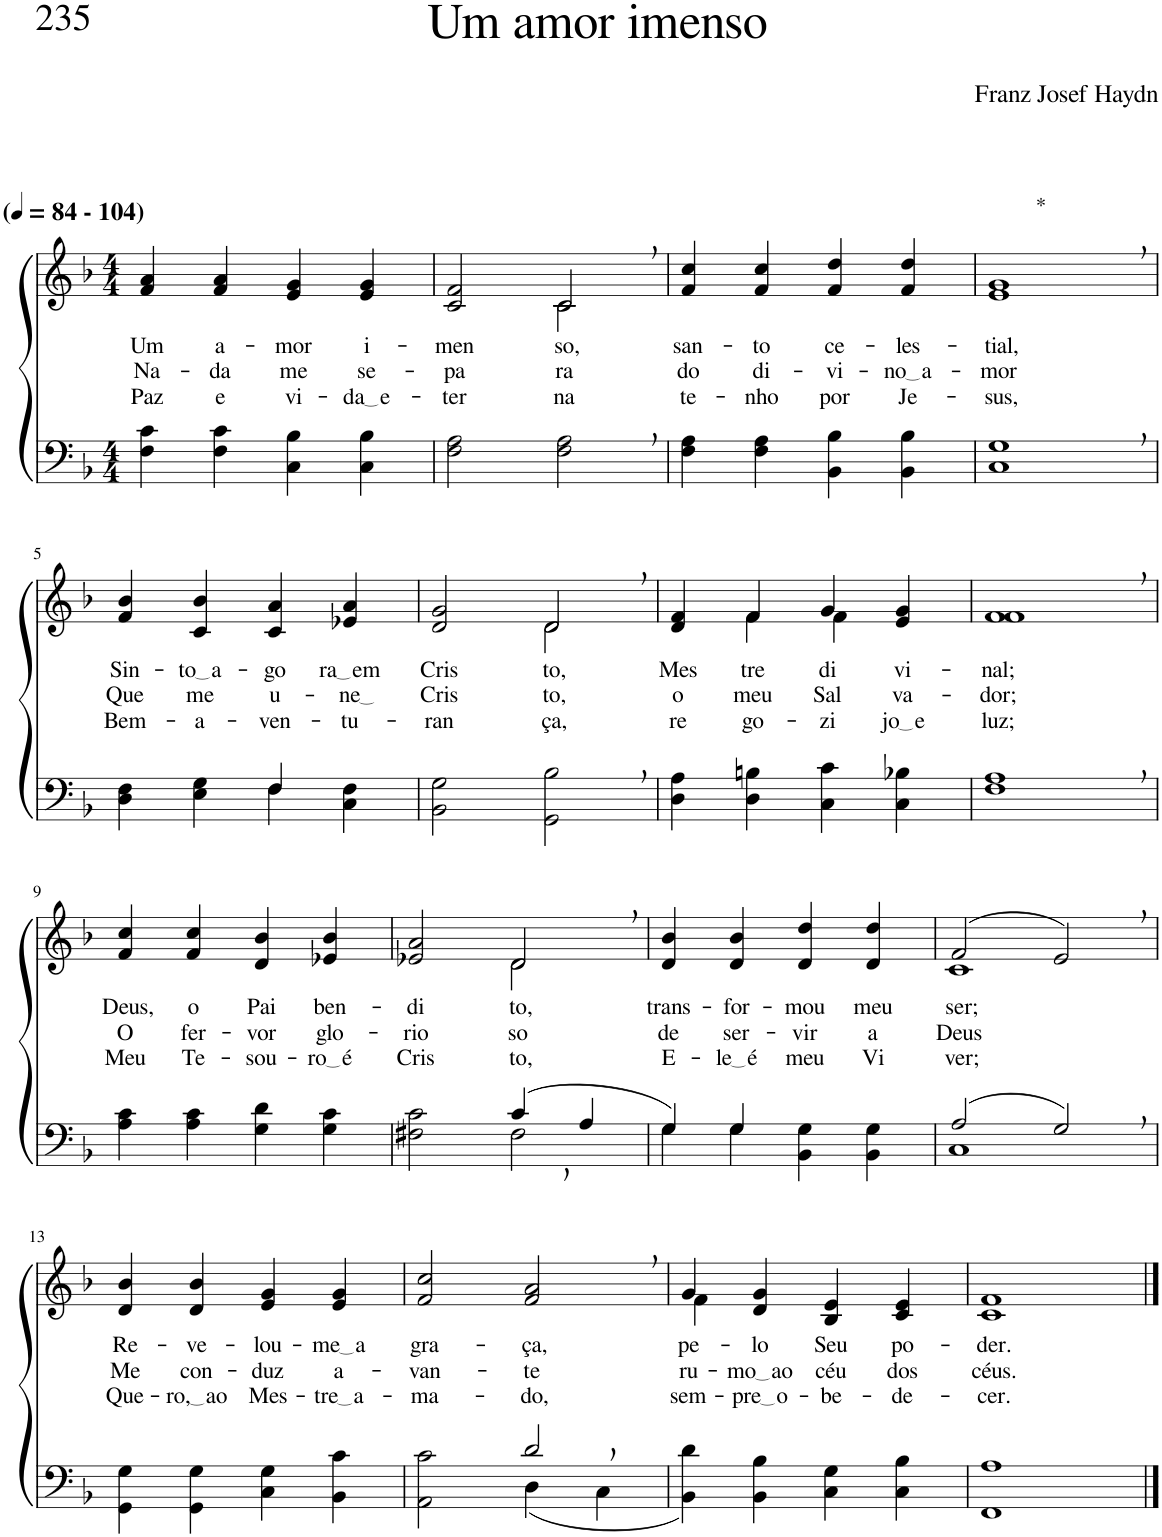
**kern	**kern	**text	**text	**text
*part2	*part1	*part1	*part1	*part1
*staff2	*staff1	*staff1	*staff1	*staff1
*I"Parte III e IV	*I"Parte I e II	*	*	*
*clefF4	*clefG2	*	*	*
*k[b-]	*k[b-]	*	*	*
*M4/4	*M4/4	*	*	*
*MM84	*MM84	*	*	*
=1	=1	=1	=1	=1
!	!LO:TX:a:B:t=(	!	!	!
!	!LO:TX:a:B:t=- 104)	!	!	!
!	!	!LO:LY:b	!LO:LY:b	!LO:LY:b
4F\ 4c\	4f/ 4a/	Um	Na-	Paz
!	!	!LO:LY:b	!LO:LY:b	!LO:LY:b
4F\ 4c\	4f/ 4a/	a-	-da	e
!	!	!LO:LY:b	!LO:LY:b	!LO:LY:b
4C\ 4B-\	4e/ 4g/	-mor	me	vi-
!	!	!LO:LY:b	!LO:LY:b	!LO:LY:b
4C\ 4B-\	4e/ 4g/	i-	se-	da e
=2	=2	=2	=2	=2
!	!	!LO:LY:b	!LO:LY:b	!LO:LY:b
*	*^	*	*	*
2F\ 2A\	2c/ 2f/	2ryy	-men-	-pa-	-ter-
!	!	!	!LO:LY:b	!LO:LY:b	!LO:LY:b
2F\, 2A\,	2c,/	2c\	-so,	-ra	-na
=3	=3	=3	=3	=3	=3
!	!	!	!LO:LY:b	!LO:LY:b	!LO:LY:b
*	*v	*v	*	*	*
4F\ 4A\	4f/ 4cc/	san-	do	te-
!	!	!LO:LY:b	!LO:LY:b	!LO:LY:b
4F\ 4A\	4f/ 4cc/	-to	di-	-nho
!	!	!LO:LY:b	!LO:LY:b	!LO:LY:b
4BB-\ 4B-\	4f/ 4dd/	ce-	-vi-	por
!	!	!LO:LY:b	!LO:LY:b	!LO:LY:b
4BB-\ 4B-\	4f/ 4dd/	-les-	no a	Je-
=4	=4	=4	=4	=4
!	!LO:TX:a:t=*	!	!	!
!	!	!LO:LY:b	!LO:LY:b	!LO:LY:b
1C, 1G,	1e, 1g,	-tial,	-mor	-sus,
!!LO:LB:g=z
=5	=5	=5	=5	=5
*^	*	*	*	*
!	!	!	!LO:LY:b	!LO:LY:b	!LO:LY:b
2ryy	4D\ 4F\	4f/ 4b-/	Sin-	Que	Bem-
!	!	!	!LO:LY:b	!LO:LY:b	!LO:LY:b
.	4E\ 4G\	4c/ 4b-/	to a	me	-a-
!	!	!	!LO:LY:b	!LO:LY:b	!LO:LY:b
4F/	4F\	4c/ 4a/	-go	u-	-ven-
!	!	!	!LO:LY:b	!LO:LY:b	!LO:LY:b
4ryy	4C\ 4F\	4e-X/ 4a/	ra em	ne	-tu-
=6	=6	=6	=6	=6	=6
!	!	!	!LO:LY:b	!LO:LY:b	!LO:LY:b
*v	*v	*^	*	*	*
2BB-\ 2G\	2d/ 2g/	2ryy	Cris-	Cris-	-ran-
!	!	!	!LO:LY:b	!LO:LY:b	!LO:LY:b
2GG\, 2B-\,	2d,/	2d\	-to,	to,	ça,
=7	=7	=7	=7	=7	=7
!	!	!	!LO:LY:b	!LO:LY:b	!LO:LY:b
4D\ 4A\	4ryy	4d/ 4f/	Mes-	o	re-
!	!	!	!LO:LY:b	!LO:LY:b	!LO:LY:b
4D\ 4Bn\	4f\	4f/	tre	meu	-go-
!	!	!	!LO:LY:b	!LO:LY:b	!LO:LY:b
4C\ 4c\	4f\	4g/	di-	Sal-	-zi-
!	!	!	!LO:LY:b	!LO:LY:b	!LO:LY:b
4C\ 4B-X\	4ryy	4e/ 4g/	vi-	-va-	jo e
=8	=8	=8	=8	=8	=8
!	!	!	!LO:LY:b	!LO:LY:b	!LO:LY:b
*	*v	*v	*	*	*
1F, 1A,	1f, 1f,	-nal;	-dor;	luz;
!!LO:LB:g=z
=9	=9	=9	=9	=9
!	!	!LO:LY:b	!LO:LY:b	!LO:LY:b
4A\ 4c\	4f/ 4cc/	Deus,	O	Meu
!	!	!LO:LY:b	!LO:LY:b	!LO:LY:b
4A\ 4c\	4f/ 4cc/	o	fer-	Te-
!	!	!LO:LY:b	!LO:LY:b	!LO:LY:b
4G\ 4d\	4d/ 4b-/	Pai	-vor	-sou-
!	!	!LO:LY:b	!LO:LY:b	!LO:LY:b
4G\ 4c\	4e-X/ 4b-/	ben-	glo-	ro é
=10	=10	=10	=10	=10
*^	*	*	*	*
!	!	!	!LO:LY:b	!LO:LY:b	!LO:LY:b
*	*	*^	*	*	*
2ryy	2F#X\ 2c\	2e-X/ 2a/	2ryy	-di-	-rio-	Cris-
!	!	!	!	!LO:LY:b	!LO:LY:b	!LO:LY:b
(4c,/	2F#\	2d,/	2d\	-to,	so	to,
4A/	.	.	.	.	.	.
*	*	*v	*v	*	*	*
=11	=11	=11	=11	=11	=11
!	!	!	!LO:LY:b	!LO:LY:b	!LO:LY:b
4G/)	4G\	4d/ 4b-/	trans-	de	E-
!	!	!	!LO:LY:b	!LO:LY:b	!LO:LY:b
4G/	4G\	4d/ 4b-/	-for-	ser-	le é
!	!	!	!LO:LY:b	!LO:LY:b	!LO:LY:b
2ryy	4BB-\ 4G\	4d/ 4dd/	-mou	-vir	meu
!	!	!	!LO:LY:b	!LO:LY:b	!LO:LY:b
.	4BB-\ 4G\	4d/ 4dd/	meu	a	Vi-
=12	=12	=12	=12	=12	=12
*	*	*^	*	*	*
!	!	!	!	!LO:LY:b	!LO:LY:b	!LO:LY:b
(2A/	1C	(2f/	1c	ser;	Deus	-ver;
2G,/)	.	2e,/)	.	.	.	.
*v	*v	*	*	*	*	*
*	*v	*v	*	*	*
!!LO:LB:g=z
=13	=13	=13	=13	=13
!	!	!LO:LY:b	!LO:LY:b	!LO:LY:b
4GG\ 4G\	4d/ 4b-/	Re-	Me	Que-
!	!	!LO:LY:b	!LO:LY:b	!LO:LY:b
4GG\ 4G\	4d/ 4b-/	-ve-	con-	ro, ao
!	!	!LO:LY:b	!LO:LY:b	!LO:LY:b
4C\ 4G\	4e/ 4g/	-lou-	-duz	Mes-
!	!	!LO:LY:b	!LO:LY:b	!LO:LY:b
4BB-\ 4c\	4e/ 4g/	me a	a-	tre a
=14	=14	=14	=14	=14
*^	*	*	*	*
!	!	!	!LO:LY:b	!LO:LY:b	!LO:LY:b
2ryy	2AA\ 2c\	2f/ 2cc/	-gra-	-van-	-ma-
!	!	!	!LO:LY:b	!LO:LY:b	!LO:LY:b
2d,/	(4D\	2f/, 2a/,	-ça,	-te	-do,
.	4C\	.	.	.	.
=15	=15	=15	=15	=15	=15
!	!	!	!LO:LY:b	!LO:LY:b	!LO:LY:b
*v	*v	*^	*	*	*
4BB-\ 4d\)	4f\	4g/	pe-	ru-	sem-
!	!	!	!LO:LY:b	!LO:LY:b	!LO:LY:b
4BB-\ 4B-\	4d/ 4g/	2.ryy	-lo	mo ao	pre o
!	!	!	!LO:LY:b	!LO:LY:b	!LO:LY:b
4C\ 4G\	4B-/ 4e/	.	Seu	céu	-be-
!	!	!	!LO:LY:b	!LO:LY:b	!LO:LY:b
4C\ 4B-\	4c/ 4e/	.	po-	dos	-de-
*	*v	*v	*	*	*
=16	=16	=16	=16	=16
!	!	!LO:LY:b	!LO:LY:b	!LO:LY:b
1FF 1A	1c 1f	-der.	céus.	-cer.
==	==	==	==	==
*-	*-	*-	*-	*-
